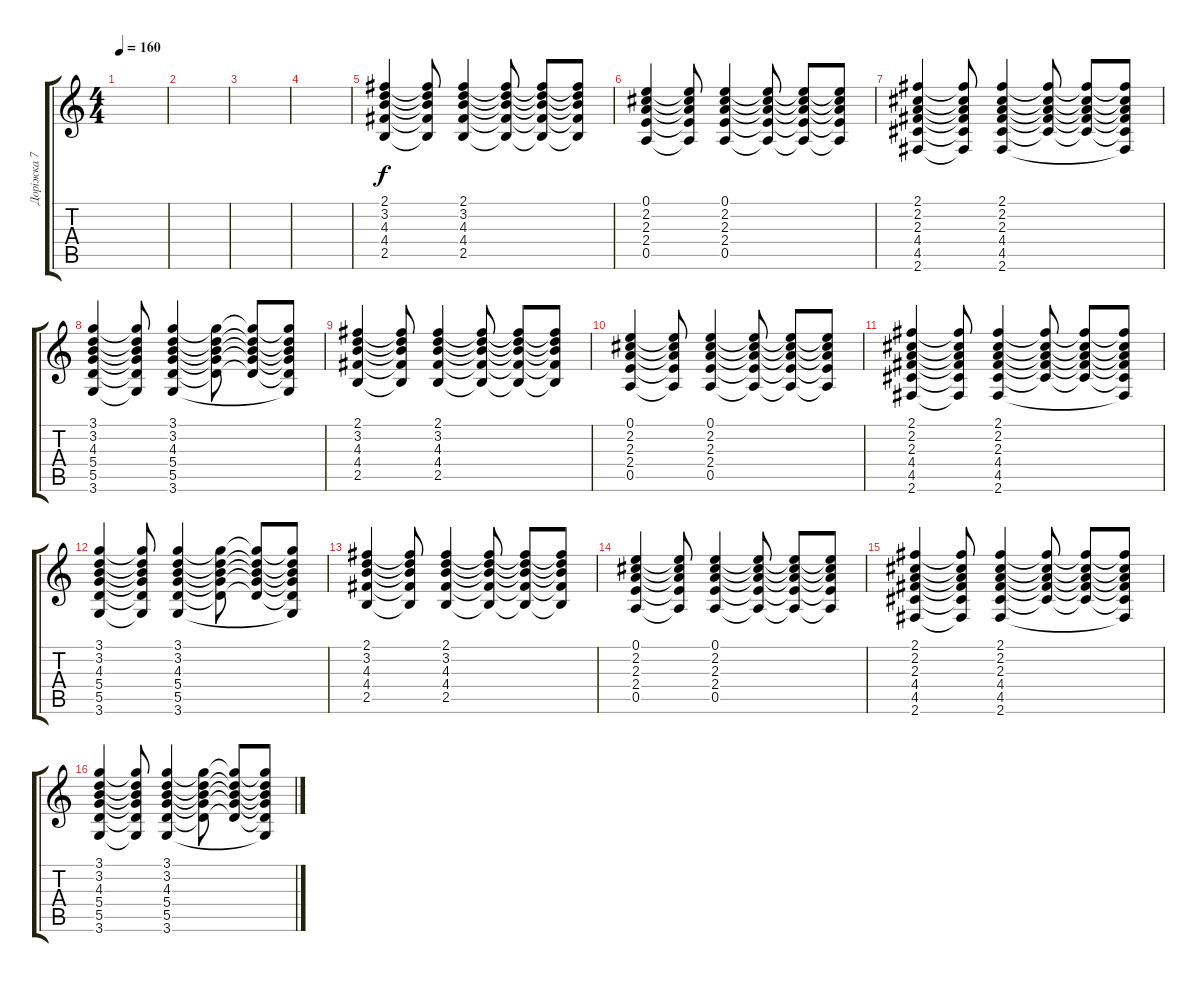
\track ("Доріжка 7" "Доріжка 7") {instrument acousticguitarsteel}
\staff {score tabs}
\tuning (E4 B3 G3 D3 A2 E2) {hide}
\ts (4 4)
\tempo 160
\clef g2
\ks c
|
|
|
|
(2.1 3.2 4.3 4.4 2.5).4 (2.1{t} 3.2{t} 4.3{t} 4.4{t} 2.5{t}).8 (2.1 3.2 4.3 4.4 2.5).4 (2.1{t} 3.2{t} 4.3{t} 4.4{t} 2.5{t}).8 (2.1{t} 3.2{t} 4.3{t} 4.4{t} 2.5{t}).8 (2.1{t} 3.2{t} 4.3{t} 4.4{t} 2.5{t}).8 |
(0.1 2.2 2.3 2.4 0.5).4 (0.1{t} 2.2{t} 2.3{t} 2.4{t} 0.5{t}).8 (0.1 2.2 2.3 2.4 0.5).4 (0.1{t} 2.2{t} 2.3{t} 2.4{t} 0.5{t}).8 (0.1{t} 2.2{t} 2.3{t} 2.4{t} 0.5{t}).8 (0.1{t} 2.2{t} 2.3{t} 2.4{t} 0.5{t}).8 |
(2.1 2.2 2.3 4.4 4.5 2.6).4 (2.1{t} 2.2{t} 2.3{t} 4.4{t} 4.5{t} 2.6{t}).8 (2.1 2.2 2.3 4.4 4.5 2.6).4 (2.1{t} 2.2{t} 2.3{t} 4.4{t} 4.5{t}).8 (2.1{t} 2.2{t} 2.3{t} 4.4{t} 4.5{t}).8 (2.1{t} 2.2{t} 2.3{t} 4.4{t} 4.5{t} 2.6{t}).8 |
(3.1 3.2 4.3 5.4 5.5 3.6).4 (3.1{t} 3.2{t} 4.3{t} 5.4{t} 5.5{t} 3.6{t}).8 (3.1 3.2 4.3 5.4 5.5 3.6).4 (3.1{t} 3.2{t} 4.3{t} 5.4{t} 5.5{t}).8 (3.1{t} 3.2{t} 4.3{t} 5.4{t} 5.5{t}).8 (3.1{t} 3.2{t} 4.3{t} 5.4{t} 5.5{t} 3.6{t}).8 |
(2.1 3.2 4.3 4.4 2.5).4 (2.1{t} 3.2{t} 4.3{t} 4.4{t} 2.5{t}).8 (2.1 3.2 4.3 4.4 2.5).4 (2.1{t} 3.2{t} 4.3{t} 4.4{t} 2.5{t}).8 (2.1{t} 3.2{t} 4.3{t} 4.4{t} 2.5{t}).8 (2.1{t} 3.2{t} 4.3{t} 4.4{t} 2.5{t}).8 |
(0.1 2.2 2.3 2.4 0.5).4 (0.1{t} 2.2{t} 2.3{t} 2.4{t} 0.5{t}).8 (0.1 2.2 2.3 2.4 0.5).4 (0.1{t} 2.2{t} 2.3{t} 2.4{t} 0.5{t}).8 (0.1{t} 2.2{t} 2.3{t} 2.4{t} 0.5{t}).8 (0.1{t} 2.2{t} 2.3{t} 2.4{t} 0.5{t}).8 |
(2.1 2.2 2.3 4.4 4.5 2.6).4 (2.1{t} 2.2{t} 2.3{t} 4.4{t} 4.5{t} 2.6{t}).8 (2.1 2.2 2.3 4.4 4.5 2.6).4 (2.1{t} 2.2{t} 2.3{t} 4.4{t} 4.5{t}).8 (2.1{t} 2.2{t} 2.3{t} 4.4{t} 4.5{t}).8 (2.1{t} 2.2{t} 2.3{t} 4.4{t} 4.5{t} 2.6{t}).8 |
(3.1 3.2 4.3 5.4 5.5 3.6).4 (3.1{t} 3.2{t} 4.3{t} 5.4{t} 5.5{t} 3.6{t}).8 (3.1 3.2 4.3 5.4 5.5 3.6).4 (3.1{t} 3.2{t} 4.3{t} 5.4{t} 5.5{t}).8 (3.1{t} 3.2{t} 4.3{t} 5.4{t} 5.5{t}).8 (3.1{t} 3.2{t} 4.3{t} 5.4{t} 5.5{t} 3.6{t}).8 |
(2.1 3.2 4.3 4.4 2.5).4 (2.1{t} 3.2{t} 4.3{t} 4.4{t} 2.5{t}).8 (2.1 3.2 4.3 4.4 2.5).4 (2.1{t} 3.2{t} 4.3{t} 4.4{t} 2.5{t}).8 (2.1{t} 3.2{t} 4.3{t} 4.4{t} 2.5{t}).8 (2.1{t} 3.2{t} 4.3{t} 4.4{t} 2.5{t}).8 |
(0.1 2.2 2.3 2.4 0.5).4 (0.1{t} 2.2{t} 2.3{t} 2.4{t} 0.5{t}).8 (0.1 2.2 2.3 2.4 0.5).4 (0.1{t} 2.2{t} 2.3{t} 2.4{t} 0.5{t}).8 (0.1{t} 2.2{t} 2.3{t} 2.4{t} 0.5{t}).8 (0.1{t} 2.2{t} 2.3{t} 2.4{t} 0.5{t}).8 |
(2.1 2.2 2.3 4.4 4.5 2.6).4 (2.1{t} 2.2{t} 2.3{t} 4.4{t} 4.5{t} 2.6{t}).8 (2.1 2.2 2.3 4.4 4.5 2.6).4 (2.1{t} 2.2{t} 2.3{t} 4.4{t} 4.5{t}).8 (2.1{t} 2.2{t} 2.3{t} 4.4{t} 4.5{t}).8 (2.1{t} 2.2{t} 2.3{t} 4.4{t} 4.5{t} 2.6{t}).8 |
(3.1 3.2 4.3 5.4 5.5 3.6).4 (3.1{t} 3.2{t} 4.3{t} 5.4{t} 5.5{t} 3.6{t}).8 (3.1 3.2 4.3 5.4 5.5 3.6).4 (3.1{t} 3.2{t} 4.3{t} 5.4{t} 5.5{t}).8 (3.1{t} 3.2{t} 4.3{t} 5.4{t} 5.5{t}).8 (3.1{t} 3.2{t} 4.3{t} 5.4{t} 5.5{t} 3.6{t}).8
